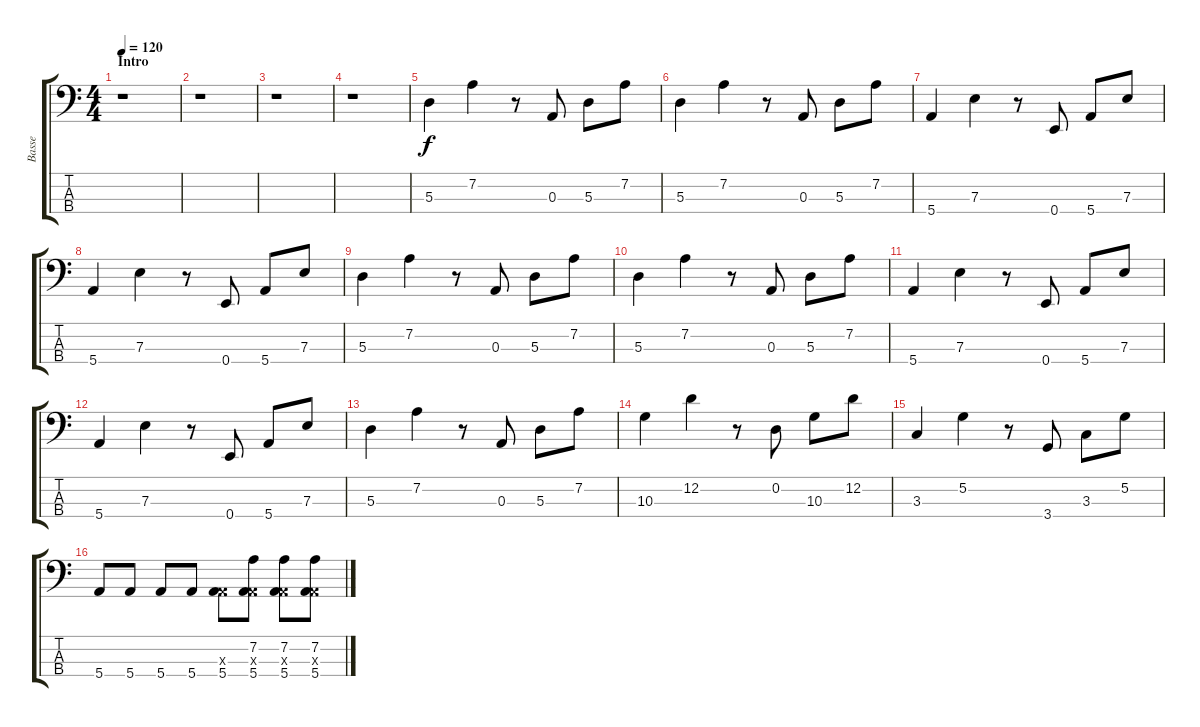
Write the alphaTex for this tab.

\track ("Basse" "Basse") {instrument electricbassfinger}
\staff {score tabs}
\tuning (G2 D2 A1 E1) {hide}
\ts (4 4)
\section ("" "Intro")
\tempo 120
\clef f4
\ks c
r.1{dy f instrument electricbassfinger} |
r.1 |
r.1 |
r.1 |
5.3.4 7.2.4 r.8 0.3.8 5.3.8 7.2.8 |
5.3.4 7.2.4 r.8 0.3.8 5.3.8 7.2.8 |
5.4.4 7.3.4 r.8 0.4.8 5.4.8 7.3.8 |
5.4.4 7.3.4 r.8 0.4.8 5.4.8 7.3.8 |
5.3.4 7.2.4 r.8 0.3.8 5.3.8 7.2.8 |
5.3.4 7.2.4 r.8 0.3.8 5.3.8 7.2.8 |
5.4.4 7.3.4 r.8 0.4.8 5.4.8 7.3.8 |
5.4.4 7.3.4 r.8 0.4.8 5.4.8 7.3.8 |
5.3.4 7.2.4 r.8 0.3.8 5.3.8 7.2.8 |
10.3.4 12.2.4 r.8 0.2.8 10.3.8 12.2.8 |
3.3.4 5.2.4 r.8 3.4.8 3.3.8 5.2.8 |
5.4.8 5.4.8 5.4.8 5.4.8 (0.3{x} 5.4).8 (7.2 0.3{x} 5.4).8 (7.2 0.3{x} 5.4).8 (7.2 0.3{x} 5.4).8
